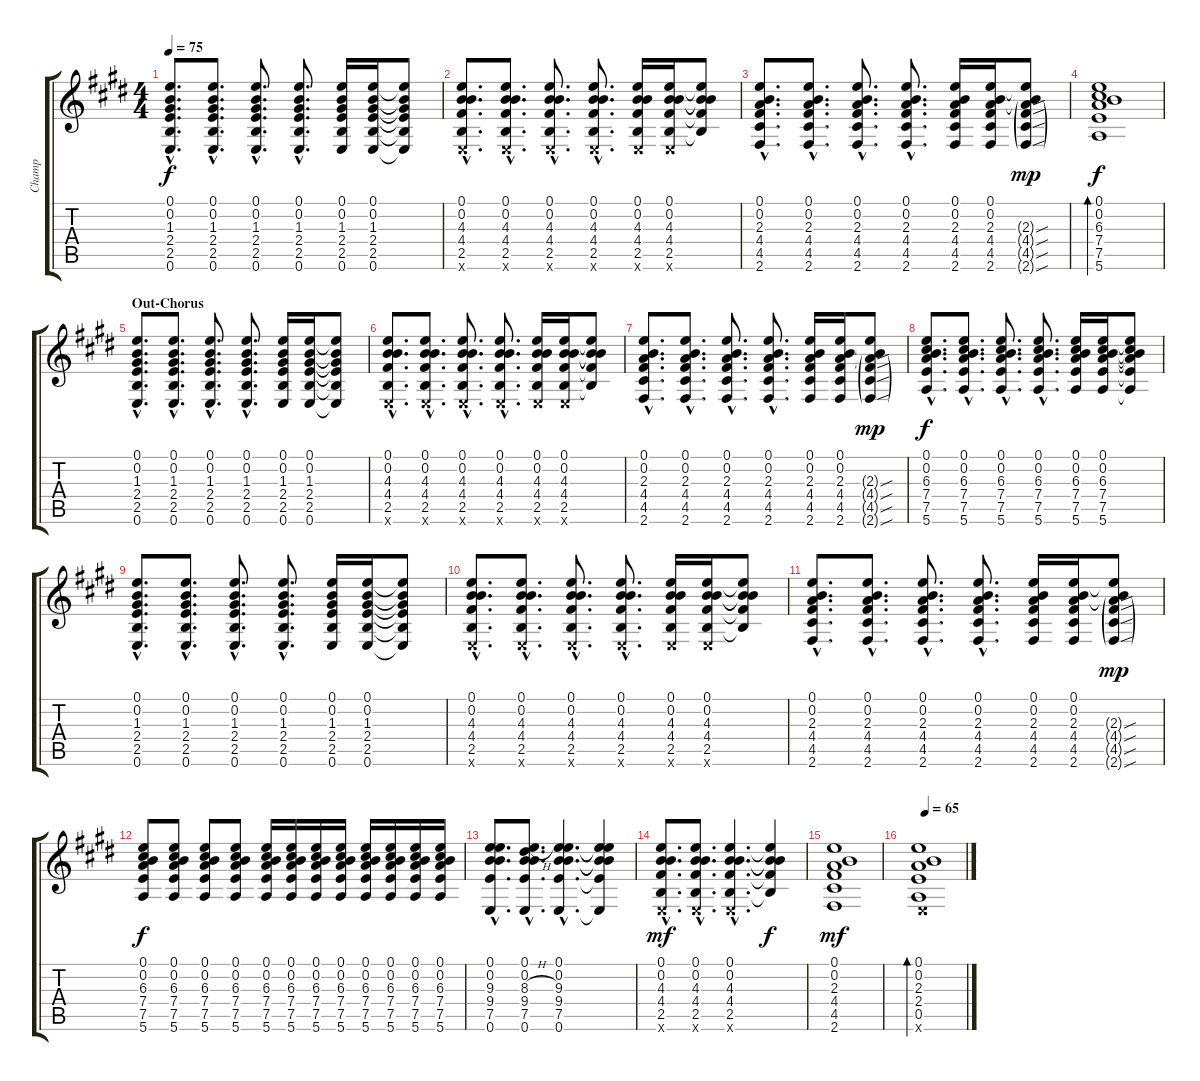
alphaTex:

\track ("Champ" "Champ") {instrument acousticguitarsteel}
\staff {score tabs}
\tuning (E4 B3 G3 D3 A2 E2) {hide}
\ts (4 4)
\tempo 75
\clef g2
\ks e
(0.1{hac} 0.2{hac} 1.3{hac} 2.4{hac} 2.5{hac} 0.6{hac}).8{d dy f} (0.1{hac} 0.2{hac} 1.3{hac} 2.4{hac} 2.5{hac} 0.6{hac}).8{d} (0.1{hac} 0.2{hac} 1.3{hac} 2.4{hac} 2.5{hac} 0.6{hac}).8{d} (0.1{hac} 0.2{hac} 1.3{hac} 2.4{hac} 2.5{hac} 0.6{hac}).8{d} (0.1 0.2 1.3 2.4 2.5 0.6).16 (0.1 0.2 1.3 2.4 2.5 0.6).16 (0.1{t} 0.2{t} 1.3{t} 2.4{t} 2.5{t} 0.6{t}).8 |
(0.1{hac} 0.2{hac} 4.3{hac} 4.4{hac} 2.5{hac} 0.6{hac x}).8{d} (0.1{hac} 0.2{hac} 4.3{hac} 4.4{hac} 2.5{hac} 0.6{hac x}).8{d} (0.1{hac} 0.2{hac} 4.3{hac} 4.4{hac} 2.5{hac} 0.6{hac x}).8{d} (0.1{hac} 0.2{hac} 4.3{hac} 4.4{hac} 2.5{hac} 0.6{hac x}).8{d} (0.1 0.2 4.3 4.4 2.5 0.6{x}).16 (0.1 0.2 4.3 4.4 2.5 0.6{x}).16 (0.1{t} 0.2{t} 4.3{t} 4.4{t} 2.5{t}).8 |
(0.1{hac} 0.2{hac} 2.3{hac} 4.4{hac} 4.5{hac} 2.6{hac}).8{d} (0.1{hac} 0.2{hac} 2.3{hac} 4.4{hac} 4.5{hac} 2.6{hac}).8{d} (0.1{hac} 0.2{hac} 2.3{hac} 4.4{hac} 4.5{hac} 2.6{hac}).8{d} (0.1{hac} 0.2{hac} 2.3{hac} 4.4{hac} 4.5{hac} 2.6{hac}).8{d} (0.1 0.2 2.3 4.4 4.5 2.6).16 (0.1 0.2 2.3 4.4 4.5 2.6).16 (0.1{t} 0.2{t} 2.3{sou g} 4.4{sou g} 4.5{sou g} 2.6{sou g}).8{dy mp} |
(0.1 0.2 6.3 7.4 7.5 5.6).1{bd 120 dy f} |
\section ("" "Out-Chorus")
(0.1{hac} 0.2{hac} 1.3{hac} 2.4{hac} 2.5{hac} 0.6{hac}).8{d} (0.1{hac} 0.2{hac} 1.3{hac} 2.4{hac} 2.5{hac} 0.6{hac}).8{d} (0.1{hac} 0.2{hac} 1.3{hac} 2.4{hac} 2.5{hac} 0.6{hac}).8{d} (0.1{hac} 0.2{hac} 1.3{hac} 2.4{hac} 2.5{hac} 0.6{hac}).8{d} (0.1 0.2 1.3 2.4 2.5 0.6).16 (0.1 0.2 1.3 2.4 2.5 0.6).16 (0.1{t} 0.2{t} 1.3{t} 2.4{t} 2.5{t} 0.6{t}).8 |
(0.1{hac} 0.2{hac} 4.3{hac} 4.4{hac} 2.5{hac} 0.6{hac x}).8{d} (0.1{hac} 0.2{hac} 4.3{hac} 4.4{hac} 2.5{hac} 0.6{hac x}).8{d} (0.1{hac} 0.2{hac} 4.3{hac} 4.4{hac} 2.5{hac} 0.6{hac x}).8{d} (0.1{hac} 0.2{hac} 4.3{hac} 4.4{hac} 2.5{hac} 0.6{hac x}).8{d} (0.1 0.2 4.3 4.4 2.5 0.6{x}).16 (0.1 0.2 4.3 4.4 2.5 0.6{x}).16 (0.1{t} 0.2{t} 4.3{t} 4.4{t} 2.5{t}).8 |
(0.1{hac} 0.2{hac} 2.3{hac} 4.4{hac} 4.5{hac} 2.6{hac}).8{d} (0.1{hac} 0.2{hac} 2.3{hac} 4.4{hac} 4.5{hac} 2.6{hac}).8{d} (0.1{hac} 0.2{hac} 2.3{hac} 4.4{hac} 4.5{hac} 2.6{hac}).8{d} (0.1{hac} 0.2{hac} 2.3{hac} 4.4{hac} 4.5{hac} 2.6{hac}).8{d} (0.1 0.2 2.3 4.4 4.5 2.6).16 (0.1 0.2 2.3 4.4 4.5 2.6).16 (0.1{t} 0.2{t} 2.3{sou g} 4.4{sou g} 4.5{sou g} 2.6{sou g}).8{dy mp} |
(0.1{hac} 0.2{hac} 6.3{hac} 7.4{hac} 7.5{hac} 5.6{hac}).8{d dy f} (0.1{hac} 0.2{hac} 6.3{hac} 7.4{hac} 7.5{hac} 5.6{hac}).8{d} (0.1{hac} 0.2{hac} 6.3{hac} 7.4{hac} 7.5{hac} 5.6{hac}).8{d} (0.1{hac} 0.2{hac} 6.3{hac} 7.4{hac} 7.5{hac} 5.6{hac}).8{d} (0.1 0.2 6.3 7.4 7.5 5.6).16 (0.1 0.2 6.3 7.4 7.5 5.6).16 (0.1{t} 0.2{t} 6.3{t} 7.4{t} 7.5{t} 5.6{t}).8 |
(0.1{hac} 0.2{hac} 1.3{hac} 2.4{hac} 2.5{hac} 0.6{hac}).8{d} (0.1{hac} 0.2{hac} 1.3{hac} 2.4{hac} 2.5{hac} 0.6{hac}).8{d} (0.1{hac} 0.2{hac} 1.3{hac} 2.4{hac} 2.5{hac} 0.6{hac}).8{d} (0.1{hac} 0.2{hac} 1.3{hac} 2.4{hac} 2.5{hac} 0.6{hac}).8{d} (0.1 0.2 1.3 2.4 2.5 0.6).16 (0.1 0.2 1.3 2.4 2.5 0.6).16 (0.1{t} 0.2{t} 1.3{t} 2.4{t} 2.5{t} 0.6{t}).8 |
(0.1{hac} 0.2{hac} 4.3{hac} 4.4{hac} 2.5{hac} 0.6{hac x}).8{d} (0.1{hac} 0.2{hac} 4.3{hac} 4.4{hac} 2.5{hac} 0.6{hac x}).8{d} (0.1{hac} 0.2{hac} 4.3{hac} 4.4{hac} 2.5{hac} 0.6{hac x}).8{d} (0.1{hac} 0.2{hac} 4.3{hac} 4.4{hac} 2.5{hac} 0.6{hac x}).8{d} (0.1 0.2 4.3 4.4 2.5 0.6{x}).16 (0.1 0.2 4.3 4.4 2.5 0.6{x}).16 (0.1{t} 0.2{t} 4.3{t} 4.4{t} 2.5{t}).8 |
(0.1{hac} 0.2{hac} 2.3{hac} 4.4{hac} 4.5{hac} 2.6{hac}).8{d} (0.1{hac} 0.2{hac} 2.3{hac} 4.4{hac} 4.5{hac} 2.6{hac}).8{d} (0.1{hac} 0.2{hac} 2.3{hac} 4.4{hac} 4.5{hac} 2.6{hac}).8{d} (0.1{hac} 0.2{hac} 2.3{hac} 4.4{hac} 4.5{hac} 2.6{hac}).8{d} (0.1 0.2 2.3 4.4 4.5 2.6).16 (0.1 0.2 2.3 4.4 4.5 2.6).16 (0.1{t} 0.2{t} 2.3{sou g} 4.4{sou g} 4.5{sou g} 2.6{sou g}).8{dy mp} |
(0.1 0.2 6.3 7.4 7.5 5.6).8{dy f} (0.1 0.2 6.3 7.4 7.5 5.6).8 (0.1 0.2 6.3 7.4 7.5 5.6).8 (0.1 0.2 6.3 7.4 7.5 5.6).8 (0.1 0.2 6.3 7.4 7.5 5.6).16 (0.1 0.2 6.3 7.4 7.5 5.6).16 (0.1 0.2 6.3 7.4 7.5 5.6).16 (0.1 0.2 6.3 7.4 7.5 5.6).16 (0.1 0.2 6.3 7.4 7.5 5.6).16 (0.1 0.2 6.3 7.4 7.5 5.6).16 (0.1 0.2 6.3 7.4 7.5 5.6).16 (0.1 0.2 6.3 7.4 7.5 5.6).16 |
(0.1{hac} 0.2{hac} 9.3{hac} 9.4{hac} 7.5{hac} 0.6{hac}).8{d} (0.1{hac} 0.2{hac} 8.3{h hac} 9.4{hac} 7.5{hac} 0.6{hac}).8{d} (0.1{hac} 0.2{hac} 9.3{hac} 9.4{hac} 7.5{hac} 0.6{hac}).4{d} (0.1{t} 0.2{t} 9.3{t} 9.4{t} 7.5{t} 0.6{t}).4 |
(0.1{hac} 0.2{hac} 4.3{hac} 4.4{hac} 2.5{hac} 0.6{hac x}).8{d dy mf} (0.1{hac} 0.2{hac} 4.3{hac} 4.4{hac} 2.5{hac} 0.6{hac x}).8{d} (0.1{hac} 0.2{hac} 4.3{hac} 4.4{hac} 2.5{hac} 0.6{hac x}).4{d} (0.1{t} 0.2{t} 4.3{t} 4.4{t} 2.5{t}).4{dy f} |
(0.1 0.2 2.3 4.4 4.5 2.6).1{dy mf} |
\tempo 65
(0.1 0.2 2.3 2.4 0.5 0.6{x}).1{bd 240}
